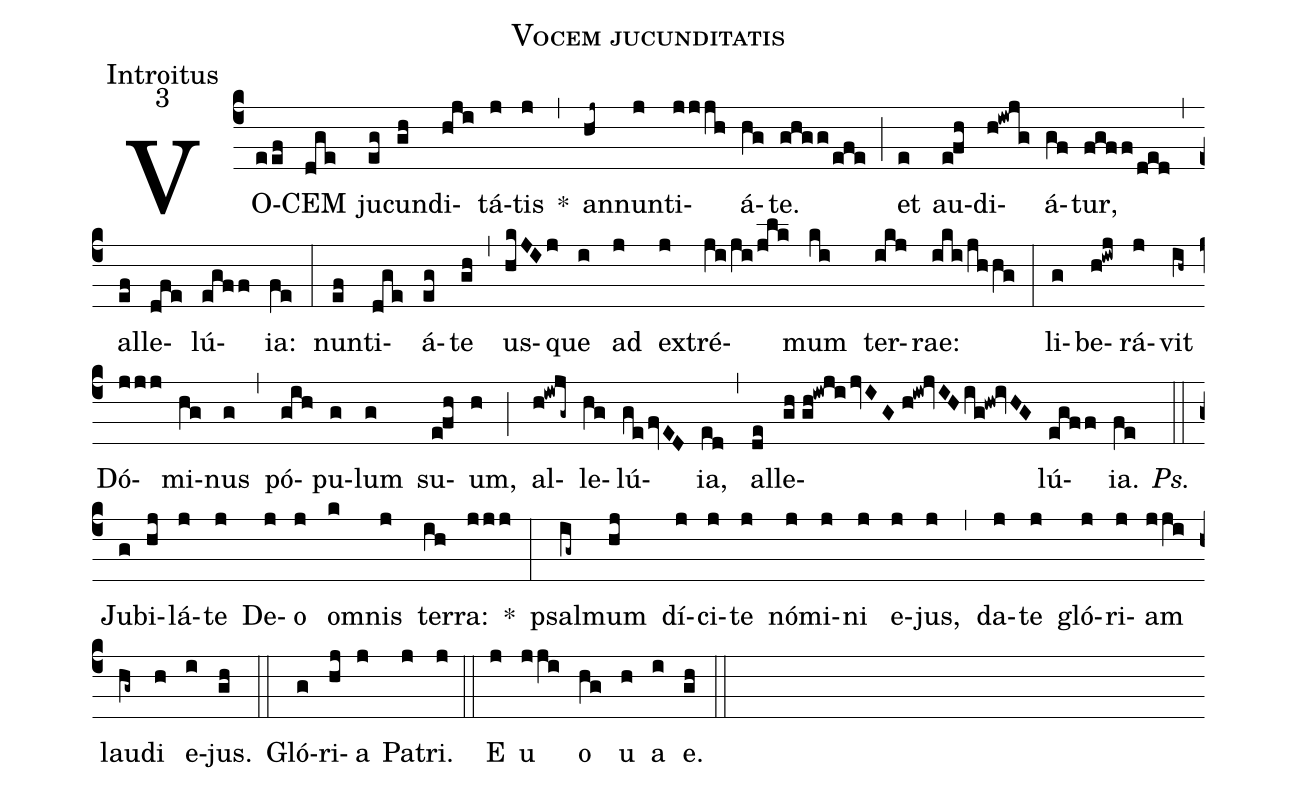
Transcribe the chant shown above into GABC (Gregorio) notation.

name:Vocem jucunditatis;
office-part:Introitus;
mode:3;
%%
(c4) VO(eef)CEM(dge) ju(eg)cun(gh)di(hji)tá(j)tis(j) *(,) an(hj~)nun(j)ti(jjjh)á(hg)te.(ghgg/efe) (;) et(e) au(e!fh)di(h!iwjg)á(gf)tur,(fgff/ded) (,) al(ef)le(dfe)lú(egff)ia:(fe) (:) nun(ef)ti(dge)á(eg)te(gh) (,) us(hkJIj)que(i) ad(j) ex(j)tré(ji/ji/jlk)mum(ki) ter(ikj)rae:(iki/jhhg) (:) li(g)be(h!iwj)rá(j)vit(ih~) Dó(jjj)mi(hg)nus(g) (,) pó(gih)pu(g)lum(g) su(e!fh)um,(h) (;) al(h!iwjg~)le(hg)lú(ge/fvED)ia,(ed) (,) al(de)le(gh//gh!iwji/jvIG//h!iw!jvIH/ig!hw!ivHG)lú(egff)ia.(fe) <i>Ps.</i>(::) Ju(g)bi(hj)lá(j)te(j) De(j)o(j) om(k)nis(j) ter(ih)ra:(jjj) *(:) psal(ig~)mum(hj) dí(j)ci(j)te(j) nó(j)mi(j)ni(j) e(j)jus,(j) (,) da(j)te(j) gló(j)ri(j)am(jji) lau(hg~)di(h) e(i)jus.(gh) (::) Gló(g)ri(hj)a(j) Pa(j)tri.(j) (::) E(j) u(jji) o(hg) u(h) a(i) e.(gh) (::)
